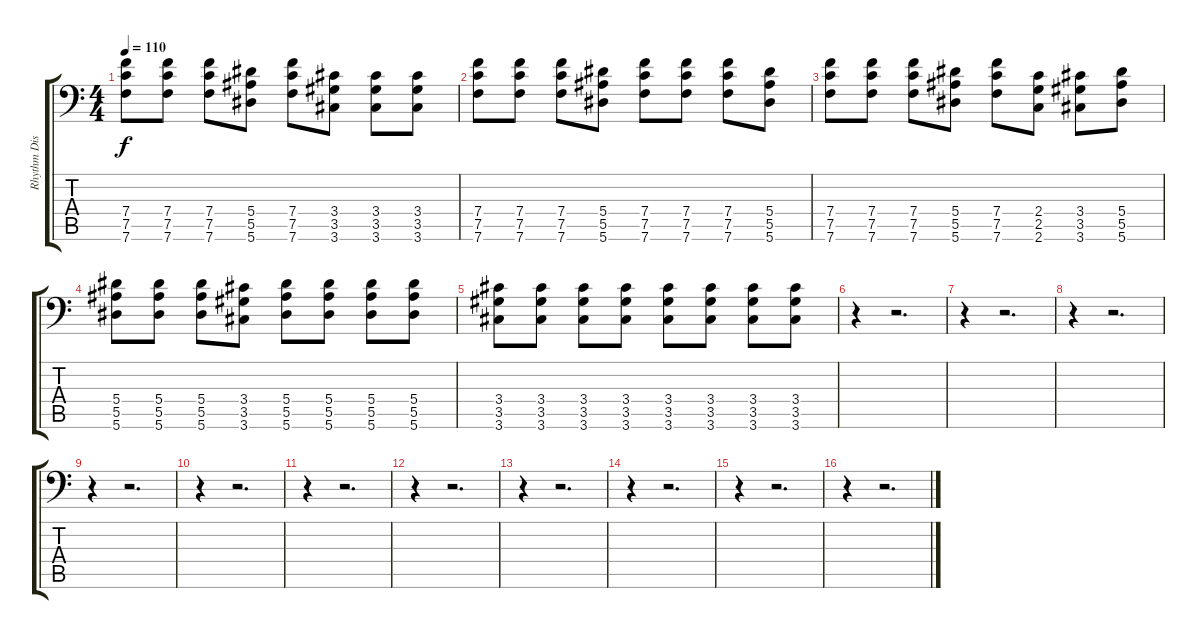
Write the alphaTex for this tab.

\track ("Rhythm Distortion 2" "Rhythm Dis") {instrument distortionguitar}
\staff {score tabs}
\tuning (C4 G3 Eb3 Bb2 F2 Bb1) {hide}
\ts (4 4)
\tempo 110
\clef f4
\ks c
(7.4 7.5 7.6).8{dy f} (7.4 7.5 7.6).8 (7.4 7.5 7.6).8 (5.4 5.5 5.6).8 (7.4 7.5 7.6).8 (3.4 3.5 3.6).8 (3.4 3.5 3.6).8 (3.4 3.5 3.6).8 |
(7.4 7.5 7.6).8 (7.4 7.5 7.6).8 (7.4 7.5 7.6).8 (5.4 5.5 5.6).8 (7.4 7.5 7.6).8 (7.4 7.5 7.6).8 (7.4 7.5 7.6).8 (5.4 5.5 5.6).8 |
(7.4 7.5 7.6).8 (7.4 7.5 7.6).8 (7.4 7.5 7.6).8 (5.4 5.5 5.6).8 (7.4 7.5 7.6).8 (2.4 2.5 2.6).8 (3.4 3.5 3.6).8 (5.4 5.5 5.6).8 |
(5.4 5.5 5.6).8 (5.4 5.5 5.6).8 (5.4 5.5 5.6).8 (3.4 3.5 3.6).8 (5.4 5.5 5.6).8 (5.4 5.5 5.6).8 (5.4 5.5 5.6).8 (5.4 5.5 5.6).8 |
(3.4 3.5 3.6).8 (3.4 3.5 3.6).8 (3.4 3.5 3.6).8 (3.4 3.5 3.6).8 (3.4 3.5 3.6).8 (3.4 3.5 3.6).8 (3.4 3.5 3.6).8 (3.4 3.5 3.6).8 |
r.4 r.2{d} |
r.4 r.2{d} |
r.4 r.2{d} |
r.4 r.2{d} |
r.4 r.2{d} |
r.4 r.2{d} |
r.4 r.2{d} |
r.4 r.2{d} |
r.4 r.2{d} |
r.4 r.2{d} |
r.4 r.2{d}
